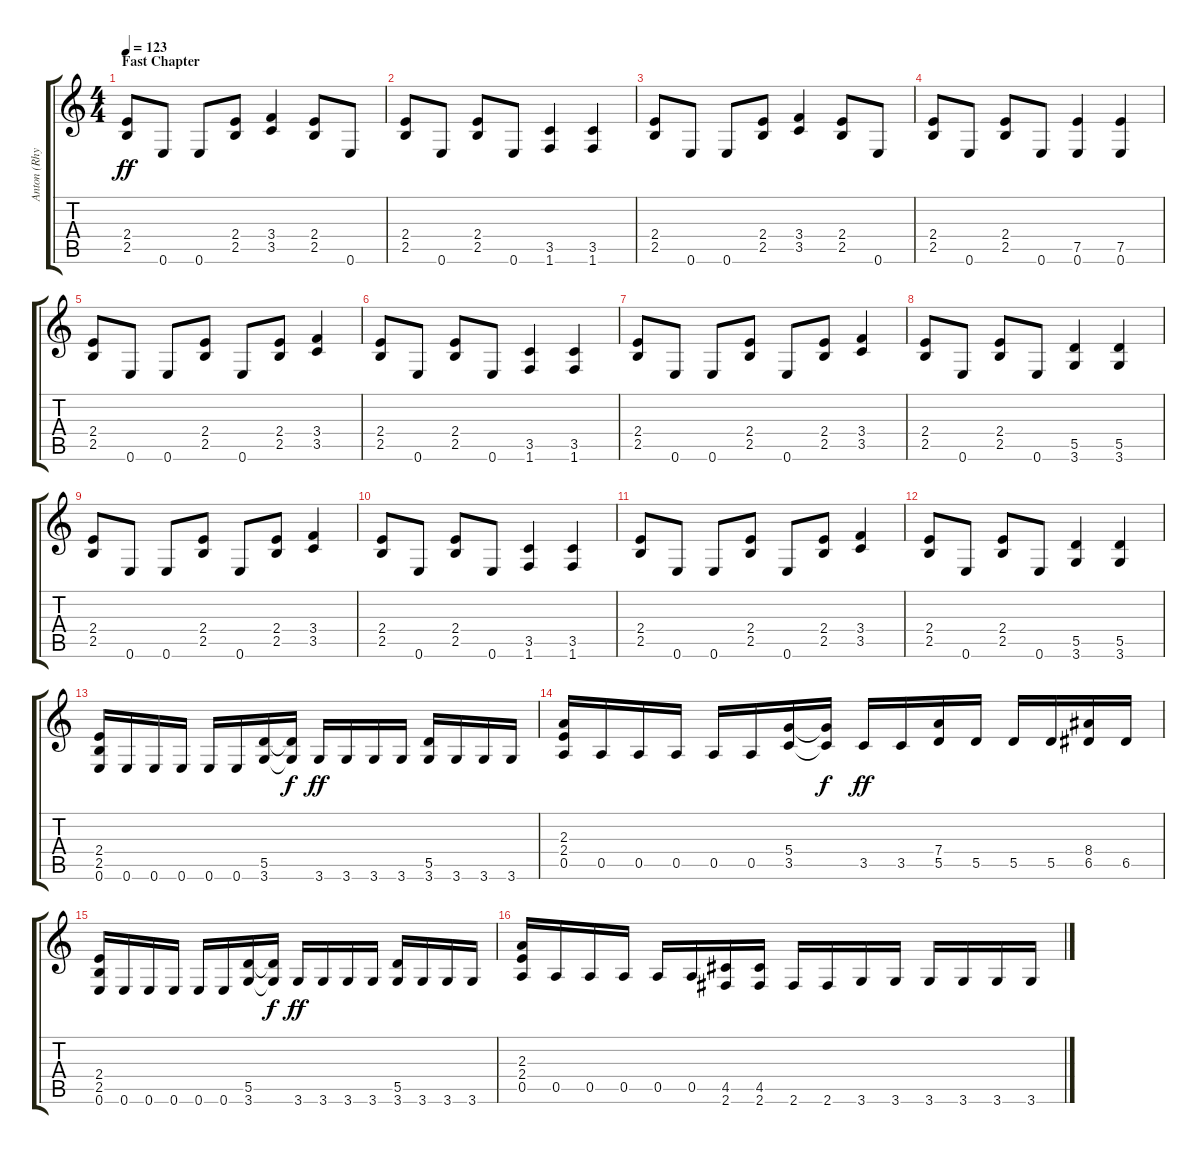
\track ("Anton (Rhythm Guitar)" "Anton (Rhy") {instrument distortionguitar}
\staff {score tabs}
\tuning (E4 B3 G3 D3 A2 E2) {hide}
\ts (4 4)
\section ("" "Fast Chapter")
\tempo 123
\clef g2
\ks c
(2.4 2.5).8{dy ff} 0.6.8 0.6.8 (2.4 2.5).8 (3.4 3.5).4 (2.4 2.5).8 0.6.8 |
(2.4 2.5).8 0.6.8 (2.4 2.5).8 0.6.8 (3.5 1.6).4 (3.5 1.6).4 |
(2.4 2.5).8 0.6.8 0.6.8 (2.4 2.5).8 (3.4 3.5).4 (2.4 2.5).8 0.6.8 |
(2.4 2.5).8 0.6.8 (2.4 2.5).8 0.6.8 (7.5 0.6).4 (7.5 0.6).4 |
(2.4 2.5).8 0.6.8 0.6.8 (2.4 2.5).8 0.6.8 (2.4 2.5).8 (3.4 3.5).4 |
(2.4 2.5).8 0.6.8 (2.4 2.5).8 0.6.8 (3.5 1.6).4 (3.5 1.6).4 |
(2.4 2.5).8 0.6.8 0.6.8 (2.4 2.5).8 0.6.8 (2.4 2.5).8 (3.4 3.5).4 |
(2.4 2.5).8 0.6.8 (2.4 2.5).8 0.6.8 (5.5 3.6).4 (5.5 3.6).4 |
(2.4 2.5).8 0.6.8 0.6.8 (2.4 2.5).8 0.6.8 (2.4 2.5).8 (3.4 3.5).4 |
(2.4 2.5).8 0.6.8 (2.4 2.5).8 0.6.8 (3.5 1.6).4 (3.5 1.6).4 |
(2.4 2.5).8 0.6.8 0.6.8 (2.4 2.5).8 0.6.8 (2.4 2.5).8 (3.4 3.5).4 |
(2.4 2.5).8 0.6.8 (2.4 2.5).8 0.6.8 (5.5 3.6).4 (5.5 3.6).4 |
(2.4 2.5 0.6).16 0.6.16 0.6.16 0.6.16 0.6.16 0.6.16 (5.5 3.6).16 (5.5{t} 3.6{t}).16{dy f} 3.6.16{dy ff} 3.6.16 3.6.16 3.6.16 (5.5 3.6).16 3.6.16 3.6.16 3.6.16 |
(2.3 2.4 0.5).16 0.5.16 0.5.16 0.5.16 0.5.16 0.5.16 (5.4 3.5).16 (5.4{t} 3.5{t}).16{dy f} 3.5.16{dy ff} 3.5.16 (7.4 5.5).16 5.5.16 5.5.16 5.5.16 (8.4 6.5).16 6.5.16 |
(2.4 2.5 0.6).16 0.6.16 0.6.16 0.6.16 0.6.16 0.6.16 (5.5 3.6).16 (5.5{t} 3.6{t}).16{dy f} 3.6.16{dy ff} 3.6.16 3.6.16 3.6.16 (5.5 3.6).16 3.6.16 3.6.16 3.6.16 |
(2.3 2.4 0.5).16 0.5.16 0.5.16 0.5.16 0.5.16 0.5.16 (4.5 2.6).16 (4.5 2.6).16 2.6.16 2.6.16 3.6.16 3.6.16 3.6.16 3.6.16 3.6.16 3.6.16
